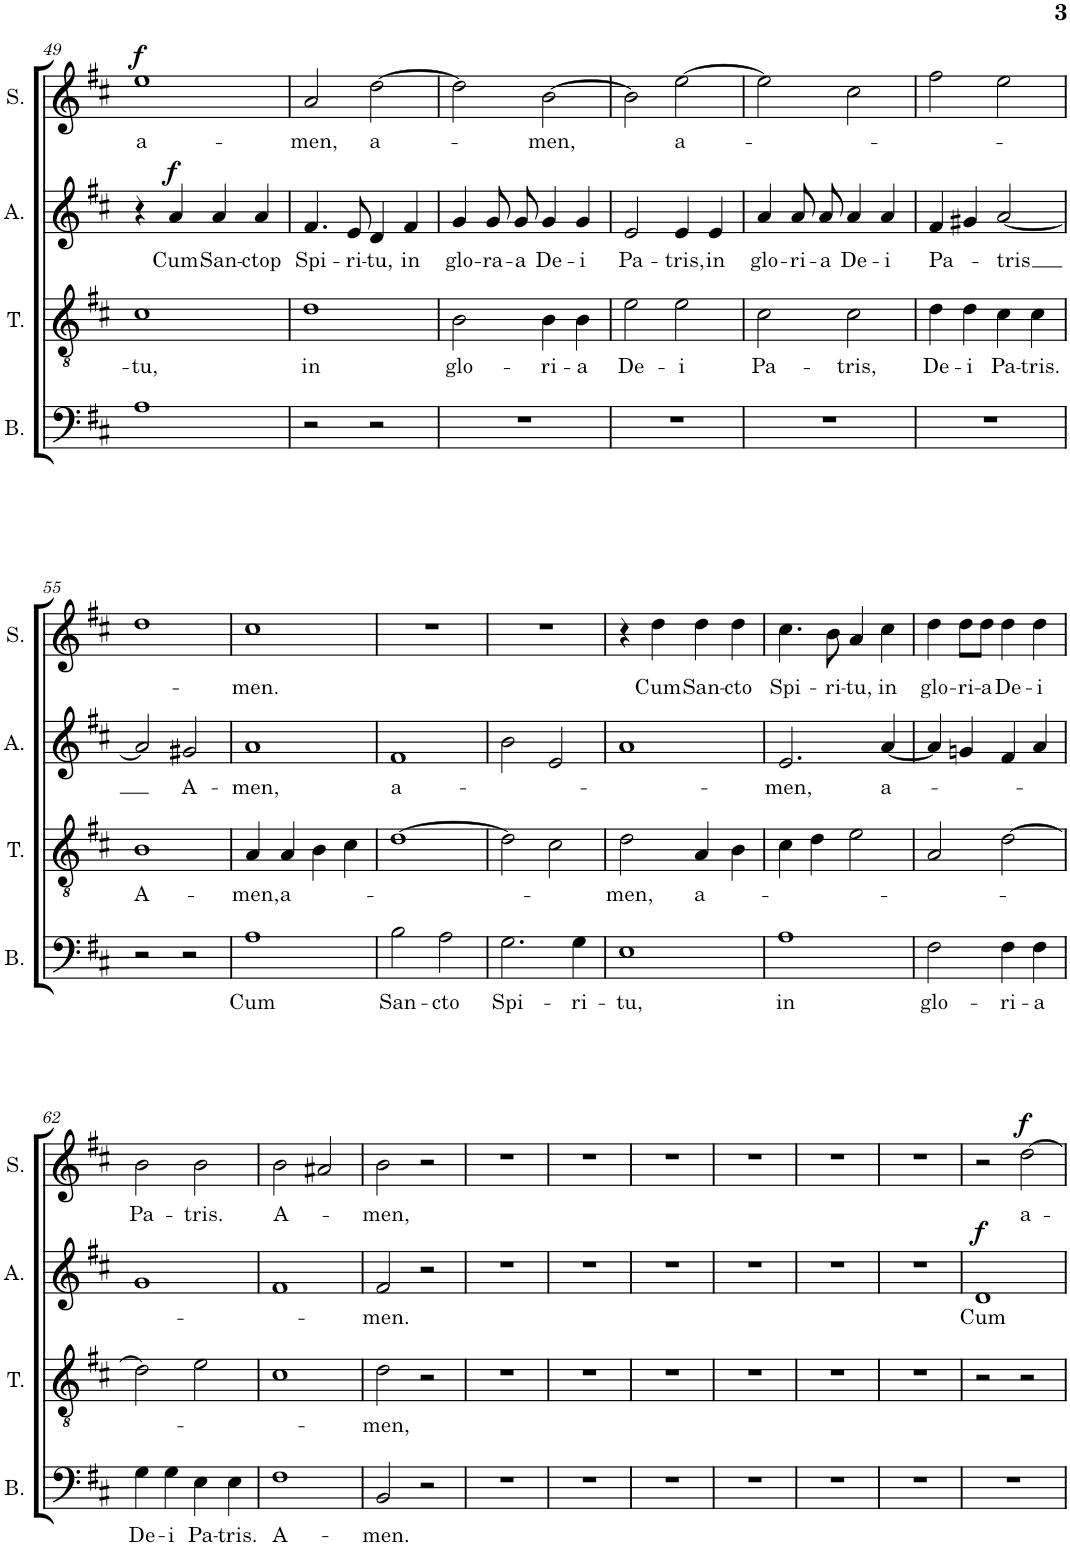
**kern	**text	**kern	**text	**kern	**text	**dynam	**kern	**text	**dynam
*part4	*part4	*part3	*part3	*part2	*part2	*part2	*part1	*part1	*part1
*staff4	*staff4	*staff3	*staff3	*staff2	*staff2	*staff2	*staff1	*staff1	*staff1
*I"Basse	*	*I"Ténor	*	*I"Alto	*	*	*I"Soprano	*	*
*I'B.	*	*I'T.	*	*I'A.	*	*	*I'S.	*	*
!!LO:PB:g=z
*clefF4	*	*clefGv2	*	*clefG2	*	*	*clefG2	*	*
*k[f#c#]	*	*k[f#c#]	*	*k[f#c#]	*	*	*k[f#c#]	*	*
*M2/2	*	*M2/2	*	*M2/2	*	*	*M2/2	*	*
*met(c|)	*	*met(c|)	*	*met(c|)	*	*	*met(c|)	*	*
=49	=49	=49	=49	=49	=49	=49	=49	=49	=49
!	!	!	!LO:LY:b	!	!	!	!	!LO:LY:b	!LO:DY:a
1A	.	1c#	-tu,	4r	.	.	1ee	a-	f
!	!	!	!	!	!LO:LY:b	!LO:DY:a	!	!	!
.	.	.	.	4a/	Cum	f	.	.	.
!	!	!	!	!	!LO:LY:b	!	!	!	!
.	.	.	.	4a/	San-	.	.	.	.
!	!	!	!	!	!LO:LY:b	!	!	!	!
.	.	.	.	4a/	-ctop	.	.	.	.
=50	=50	=50	=50	=50	=50	=50	=50	=50	=50
!	!	!	!LO:LY:b	!	!LO:LY:b	!	!	!LO:LY:b	!
2r	.	1d	in	4.f#/	Spi-	.	2a/	-men,	.
!	!	!	!	!	!LO:LY:b	!	!	!	!
.	.	.	.	8e/	-ri-	.	.	.	.
!	!	!	!	!	!LO:LY:b	!	!	!LO:LY:b	!
2r	.	.	.	4d/	-tu,	.	[2dd\	a-	.
!	!	!	!	!	!LO:LY:b	!	!	!	!
.	.	.	.	4f#/	in	.	.	.	.
=51	=51	=51	=51	=51	=51	=51	=51	=51	=51
!	!	!	!LO:LY:b	!	!LO:LY:b	!	!	!	!
1r	.	2B\	glo-	4g/	glo-	.	2dd\]	.	.
!	!	!	!	!	!LO:LY:b	!	!	!	!
.	.	.	.	8g/L	-ra-	.	.	.	.
!	!	!	!	!	!LO:LY:b	!	!	!	!
.	.	.	.	8g/J	-a	.	.	.	.
!	!	!	!LO:LY:b	!	!LO:LY:b	!	!	!LO:LY:b	!
.	.	4B\	-ri-	4g/	De-	.	[2b\	-men,	.
!	!	!	!LO:LY:b	!	!LO:LY:b	!	!	!	!
.	.	4B\	-a	4g/	i	.	.	.	.
=52	=52	=52	=52	=52	=52	=52	=52	=52	=52
!	!	!	!LO:LY:b	!	!LO:LY:b	!	!	!	!
1r	.	2e\	De-	2e/	Pa-	.	2b\]	.	.
!	!	!	!LO:LY:b	!	!LO:LY:b	!	!	!LO:LY:b	!
.	.	2e\	-i	4e/	-tris,	.	[2ee\	a-	.
!	!	!	!	!	!LO:LY:b	!	!	!	!
.	.	.	.	4e/	in	.	.	.	.
=53	=53	=53	=53	=53	=53	=53	=53	=53	=53
!	!	!	!LO:LY:b	!	!LO:LY:b	!	!	!	!
1r	.	2c#\	Pa-	4a/	glo-	.	2ee\]	.	.
!	!	!	!	!	!LO:LY:b	!	!	!	!
.	.	.	.	8a/L	-ri-	.	.	.	.
!	!	!	!	!	!LO:LY:b	!	!	!	!
.	.	.	.	8a/J	-a	.	.	.	.
!	!	!	!LO:LY:b	!	!LO:LY:b	!	!	!	!
.	.	2c#\	-tris,	4a/	De-	.	2cc#\	.	.
!	!	!	!	!	!LO:LY:b	!	!	!	!
.	.	.	.	4a/	-i	.	.	.	.
=54	=54	=54	=54	=54	=54	=54	=54	=54	=54
!	!	!	!LO:LY:b	!	!LO:LY:b	!	!	!	!
1r	.	4d\	De-	4f#/	Pa-	.	2ff#\	.	.
!	!	!	!LO:LY:b	!	!	!	!	!	!
.	.	4d\	-i	4g#X/	.	.	.	.	.
!	!	!	!LO:LY:b	!	!LO:LY:b	!	!	!	!
.	.	4c#\	Pa-	[2a/	tris	.	2ee\	.	.
!	!	!	!LO:LY:b	!	!	!	!	!	!
.	.	4c#\	-tris.	.	.	.	.	.	.
!!LO:LB:g=z
=55	=55	=55	=55	=55	=55	=55	=55	=55	=55
!	!	!	!LO:LY:b	!	!	!	!	!	!
2r	.	1B	A-	2a/]	.	.	1dd	.	.
!	!	!	!	!	!LO:LY:b	!	!	!	!
2r	.	.	.	2g#X/	A-	.	.	.	.
=56	=56	=56	=56	=56	=56	=56	=56	=56	=56
!	!LO:LY:b	!	!LO:LY:b	!	!LO:LY:b	!	!	!LO:LY:b	!
1A	Cum	4A/	-men,	1a	-men,	.	1cc#	men.	.
!	!	!	!LO:LY:b	!	!	!	!	!	!
.	.	4A/	a-	.	.	.	.	.	.
.	.	4B\	.	.	.	.	.	.	.
.	.	4c#\	.	.	.	.	.	.	.
=57	=57	=57	=57	=57	=57	=57	=57	=57	=57
!	!LO:LY:b	!	!	!	!LO:LY:b	!	!	!	!
2B\	San-	[1d	.	1f#	a-	.	1r	.	.
!	!LO:LY:b	!	!	!	!	!	!	!	!
2A\	-cto	.	.	.	.	.	.	.	.
=58	=58	=58	=58	=58	=58	=58	=58	=58	=58
!	!LO:LY:b	!	!	!	!	!	!	!	!
2.G\	Spi-	2d\]	.	2b\	.	.	1r	.	.
.	.	2c#\	.	2e/	.	.	.	.	.
!	!LO:LY:b	!	!	!	!	!	!	!	!
4G\	-ri-	.	.	.	.	.	.	.	.
=59	=59	=59	=59	=59	=59	=59	=59	=59	=59
!	!LO:LY:b	!	!LO:LY:b	!	!	!	!	!	!
1E	-tu,	2d\	men,	1a	.	.	4r	.	.
!	!	!	!	!	!	!	!	!LO:LY:b	!
.	.	.	.	.	.	.	4dd\	Cum	.
!	!	!	!LO:LY:b	!	!	!	!	!LO:LY:b	!
.	.	4A/	a-	.	.	.	4dd\	San-	.
!	!	!	!	!	!	!	!	!LO:LY:b	!
.	.	4B\	.	.	.	.	4dd\	-cto	.
=60	=60	=60	=60	=60	=60	=60	=60	=60	=60
!	!LO:LY:b	!	!	!	!LO:LY:b	!	!	!LO:LY:b	!
1A	in	4c#\	.	2.e/	men,	.	4.cc#\	Spi-	.
.	.	4d\	.	.	.	.	.	.	.
!	!	!	!	!	!	!	!	!LO:LY:b	!
.	.	.	.	.	.	.	8b\	-ri-	.
!	!	!	!	!	!	!	!	!LO:LY:b	!
.	.	2e\	.	.	.	.	4a/	-tu,	.
!	!	!	!	!	!LO:LY:b	!	!	!LO:LY:b	!
.	.	.	.	[4a/	a-	.	4cc#\	in	.
=61	=61	=61	=61	=61	=61	=61	=61	=61	=61
!	!LO:LY:b	!	!	!	!	!	!	!LO:LY:b	!
2F#\	glo-	2A/	.	4a/]	.	.	4dd\	glo-	.
!	!	!	!	!	!	!	!	!LO:LY:b	!
.	.	.	.	4gn/	.	.	8dd\L	-ri-	.
!	!	!	!	!	!	!	!	!LO:LY:b	!
.	.	.	.	.	.	.	8dd\J	-a	.
!	!LO:LY:b	!	!	!	!	!	!	!LO:LY:b	!
4F#\	-ri-	[2d\	.	4f#/	.	.	4dd\	De-	.
!	!LO:LY:b	!	!	!	!	!	!	!LO:LY:b	!
4F#\	-a	.	.	4a/	.	.	4dd\	-i	.
!!LO:LB:g=z
=62	=62	=62	=62	=62	=62	=62	=62	=62	=62
!	!LO:LY:b	!	!	!	!	!	!	!LO:LY:b	!
4G\	De-	2d\]	.	1g	.	.	2b\	Pa-	.
!	!LO:LY:b	!	!	!	!	!	!	!	!
4G\	-i	.	.	.	.	.	.	.	.
!	!LO:LY:b	!	!	!	!	!	!	!LO:LY:b	!
4E\	Pa-	2e\	.	.	.	.	2b\	-tris.	.
!	!LO:LY:b	!	!	!	!	!	!	!	!
4E\	-tris.	.	.	.	.	.	.	.	.
=63	=63	=63	=63	=63	=63	=63	=63	=63	=63
!	!LO:LY:b	!	!	!	!	!	!	!LO:LY:b	!
1F#	A-	1c#	.	1f#	.	.	2b\	A-	.
.	.	.	.	.	.	.	2a#X/	.	.
=64	=64	=64	=64	=64	=64	=64	=64	=64	=64
!	!LO:LY:b	!	!LO:LY:b	!	!LO:LY:b	!	!	!LO:LY:b	!
2BB/	-men.	2d\	men,	2f#/	men.	.	2b\	men,	.
2r	.	2r	.	2r	.	.	2r	.	.
=65	=65	=65	=65	=65	=65	=65	=65	=65	=65
1r	.	1r	.	1r	.	.	1r	.	.
=66	=66	=66	=66	=66	=66	=66	=66	=66	=66
1r	.	1r	.	1r	.	.	1r	.	.
=67	=67	=67	=67	=67	=67	=67	=67	=67	=67
1r	.	1r	.	1r	.	.	1r	.	.
=68	=68	=68	=68	=68	=68	=68	=68	=68	=68
1r	.	1r	.	1r	.	.	1r	.	.
=69	=69	=69	=69	=69	=69	=69	=69	=69	=69
1r	.	1r	.	1r	.	.	1r	.	.
=70	=70	=70	=70	=70	=70	=70	=70	=70	=70
1r	.	1r	.	1r	.	.	1r	.	.
=71	=71	=71	=71	=71	=71	=71	=71	=71	=71
!	!	!	!	!	!LO:LY:b	!LO:DY:a	!	!	!
1r	.	2r	.	1d	Cum	f	2r	.	.
!	!	!	!	!	!	!	!	!LO:LY:b	!LO:DY:a
.	.	2r	.	.	.	.	[2dd\	a-	f
=	=	=	=	=	=	=	=	=	=
*-	*-	*-	*-	*-	*-	*-	*-	*-	*-
